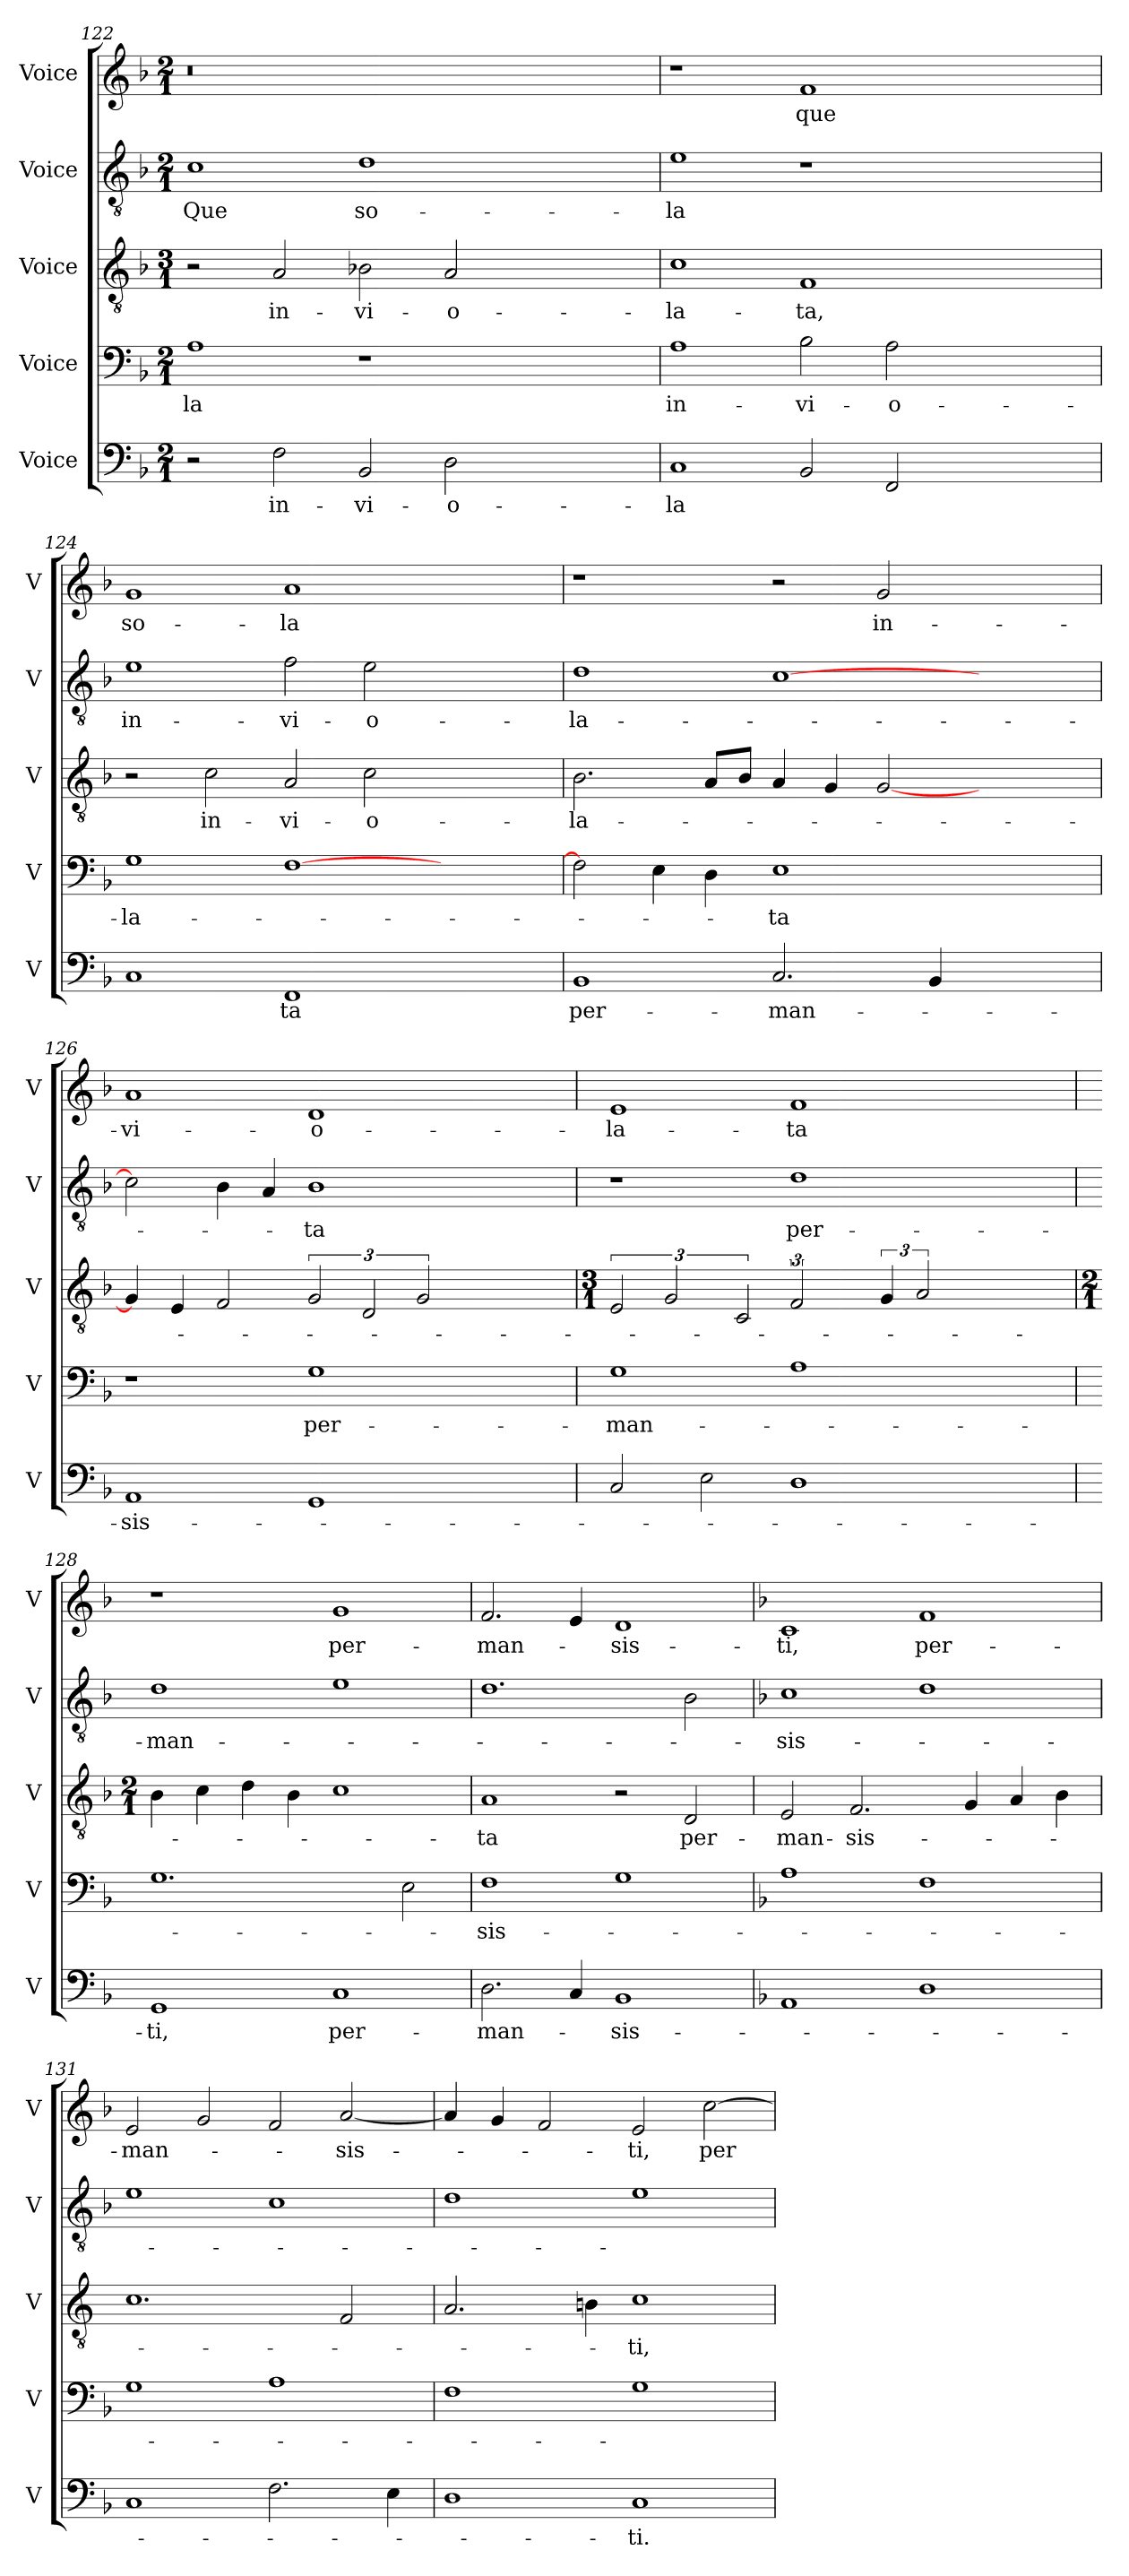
**kern	**text	**kern	**text	**kern	**text	**kern	**text	**kern	**text
*part5	*part5	*part4	*part4	*part3	*part3	*part2	*part2	*part1	*part1
*staff5	*staff5	*staff4	*staff4	*staff3	*staff3	*staff2	*staff2	*staff1	*staff1
*I"Voice	*	*I"Voice	*	*I"Voice	*	*I"Voice	*	*I"Voice	*
*I'V	*	*I'V	*	*I'V	*	*I'V	*	*I'V	*
*clefF4	*	*clefF4	*	*clefGv2	*	*clefGv2	*	*clefG2	*
*k[b-]	*	*k[b-]	*	*k[b-]	*	*k[b-]	*	*k[b-]	*
*M2/1	*	*M2/1	*	*M3/1	*	*M2/1	*	*M2/1	*
=122	=122	=122	=122	=122	=122	=122	=122	=122	=122
!	!	!	!LO:LY:b	!	!	!	!LO:LY:b	!	!
2r	.	1A	-la	2r	.	1c	Que	0r	.
!	!LO:LY:b	!	!	!	!LO:LY:b	!	!	!	!
2F\	in-	.	.	2A/	in-	.	.	.	.
!	!LO:LY:b	!	!	!	!LO:LY:b	!	!LO:LY:b	!	!
2BB-/	-vi-	1r	.	2B-X\	-vi-	1d	so-	.	.
!	!LO:LY:b	!	!	!	!LO:LY:b	!	!	!	!
2D\	-o-	.	.	2A/	-o-	.	.	.	.
1ryy	.	1ryy	.	1ryy	.	1ryy	.	1ryy	.
=123	=123	=123	=123	=123	=123	=123	=123	=123	=123
!	!LO:LY:b	!	!LO:LY:b	!	!LO:LY:b	!	!LO:LY:b	!	!
1C	-la	1A	in-	1c	-la-	1e	-la	1r	.
!	!	!	!LO:LY:b	!	!LO:LY:b	!	!	!	!LO:LY:b
2BB-/	.	2B-\	-vi-	1F	-ta,	1r	.	1f	que
!	!	!	!LO:LY:b	!	!	!	!	!	!
2FF/	.	2A\	-o-	.	.	.	.	.	.
1ryy	.	1ryy	.	1ryy	.	1ryy	.	1ryy	.
=124	=124	=124	=124	=124	=124	=124	=124	=124	=124
!	!	!	!LO:LY:b	!	!	!	!LO:LY:b	!	!LO:LY:b
1C	.	1G	-la-	2r	.	1e	in-	1g	so-
!	!	!	!	!	!LO:LY:b	!	!	!	!
.	.	.	.	2c\	in-	.	.	.	.
!	!LO:LY:b	!	!	!	!LO:LY:b	!	!LO:LY:b	!	!LO:LY:b
1FF	ta	[1F	.	2A/	-vi-	2f\	-vi-	1a	-la
!	!	!	!	!	!LO:LY:b	!	!LO:LY:b	!	!
.	.	.	.	2c\	-o-	2e\	-o-	.	.
1ryy	.	1ryy	.	1ryy	.	1ryy	.	1ryy	.
!!LO:LB:g=z
=125	=125	=125	=125	=125	=125	=125	=125	=125	=125
!	!LO:LY:b	!	!	!	!LO:LY:b	!	!LO:LY:b	!	!
1BB-	per-	2F\]	.	2.B-\	-la-	1d	-la-	1r	.
.	.	4E\	.	.	.	.	.	.	.
.	.	4D\	.	8A/L	.	.	.	.	.
.	.	.	.	8B-/J	.	.	.	.	.
!	!LO:LY:b	!	!LO:LY:b	!	!	!	!	!	!
2.C/	-man-	1E	-ta	4A/	.	[1c	.	2r	.
.	.	.	.	4G/	.	.	.	.	.
!	!	!	!	!	!	!	!	!	!LO:LY:b
.	.	.	.	[2G/	.	.	.	2g/	in-
4BB-/	.	.	.	.	.	.	.	.	.
1ryy	.	1ryy	.	1ryy	.	1ryy	.	1ryy	.
=126	=126	=126	=126	=126	=126	=126	=126	=126	=126
!	!LO:LY:b	!	!	!	!	!	!	!	!LO:LY:b
1AA	-sis-	1r	.	4G/]	.	2c\]	.	1a	-vi-
.	.	.	.	4E/	.	.	.	.	.
.	.	.	.	2F/	.	4B-\	.	.	.
.	.	.	.	.	.	4A/	.	.	.
!	!	!	!LO:LY:b	!	!	!	!LO:LY:b	!	!LO:LY:b
1GG	.	1G	per-	3G/	.	1B-	-ta	1d	-o-
.	.	.	.	3D/	.	.	.	.	.
.	.	.	.	3G/	.	.	.	.	.
1ryy	.	1ryy	.	1ryy	.	1ryy	.	1ryy	.
=127	=127	=127	=127	=127	=127	=127	=127	=127	=127
*	*	*	*	*M3/1	*	*	*	*	*
!	!	!	!LO:LY:b	!	!	!	!	!	!LO:LY:b
2C/	.	1G	-man-	3E/	.	1r	.	1e	-la-
.	.	.	.	3G/	.	.	.	.	.
2E\	.	.	.	.	.	.	.	.	.
.	.	.	.	3C/	.	.	.	.	.
!	!	!	!	!	!	!	!LO:LY:b	!	!LO:LY:b
1D	.	1A	.	3F/	.	1d	per-	1f	-ta
!	!	!	!	!LO:N:vis=8..	!	!	!	!	!
.	.	.	.	6ryy	.	.	.	.	.
.	.	.	.	6G/	.	.	.	.	.
.	.	.	.	3A/	.	.	.	.	.
1ryy	.	1ryy	.	1ryy	.	1ryy	.	1ryy	.
=128	=128	=128	=128	=128	=128	=128	=128	=128	=128
*	*	*	*	*M2/1	*	*	*	*	*
!	!LO:LY:b	!	!	!	!	!	!LO:LY:b	!	!
1GG	-ti,	1.G	.	4B-\	.	1d	-man-	1r	.
.	.	.	.	4c\	.	.	.	.	.
.	.	.	.	4d\	.	.	.	.	.
.	.	.	.	4B-\	.	.	.	.	.
!	!LO:LY:b	!	!	!	!	!	!	!	!LO:LY:b
1C	per-	.	.	1c	.	1e	.	1g	per-
.	.	2E\	.	.	.	.	.	.	.
!!LO:PB:g=z
=129	=129	=129	=129	=129	=129	=129	=129	=129	=129
!	!LO:LY:b	!	!LO:LY:b	!	!LO:LY:b	!	!	!	!LO:LY:b
2.D\	-man-	1F	-sis-	1A	-ta	1.d	.	2.f/	-man-
4C/	.	.	.	.	.	.	.	4e/	.
!	!LO:LY:b	!	!	!	!	!	!	!	!LO:LY:b
1BB-	-sis-	1G	.	2r	.	.	.	1d	-sis-
!	!	!	!	!	!LO:LY:b	!	!	!	!
.	.	.	.	2D/	per-	2B-\	.	.	.
=130	=130	=130	=130	=130	=130	=130	=130	=130	=130
*	*	*	*	*k[]	*	*	*	*	*
!	!	!	!	!	!LO:LY:b	!	!LO:LY:b	!	!LO:LY:b
1AA	.	1A	.	2E/	-man-	1c	-sis-	1c	-ti,
!	!	!	!	!	!LO:LY:b	!	!	!	!
.	.	.	.	2.F/	-sis-	.	.	.	.
!	!	!	!	!	!	!	!	!	!LO:LY:b
1D	.	1F	.	.	.	1d	.	1f	per-
.	.	.	.	4G/	.	.	.	.	.
.	.	.	.	4A/	.	.	.	.	.
.	.	.	.	4B\	.	.	.	.	.
=131	=131	=131	=131	=131	=131	=131	=131	=131	=131
!	!	!	!	!	!	!	!	!	!LO:LY:b
1C	.	1G	.	1.c	.	1e	.	2e/	-man-
.	.	.	.	.	.	.	.	2g/	.
2.F\	.	1A	.	.	.	1c	.	2f/	.
!	!	!	!	!	!	!	!	!	!LO:LY:b
.	.	.	.	2F/	.	.	.	[2a/	-sis-
4E\	.	.	.	.	.	.	.	.	.
=132	=132	=132	=132	=132	=132	=132	=132	=132	=132
1D	.	1F	.	2.A/	.	1d	.	4a/]	.
.	.	.	.	.	.	.	.	4g/	.
.	.	.	.	.	.	.	.	2f/	.
.	.	.	.	4Bn\	.	.	.	.	.
!	!LO:LY:b	!	!	!	!LO:LY:b	!	!	!	!LO:LY:b
1C	-ti.	1G	.	1c	-ti,	1e	.	2e/	-ti,
!	!	!	!	!	!	!	!	!	!LO:LY:b
.	.	.	.	.	.	.	.	[2cc\	per-
=	=	=	=	=	=	=	=	=	=
*-	*-	*-	*-	*-	*-	*-	*-	*-	*-
